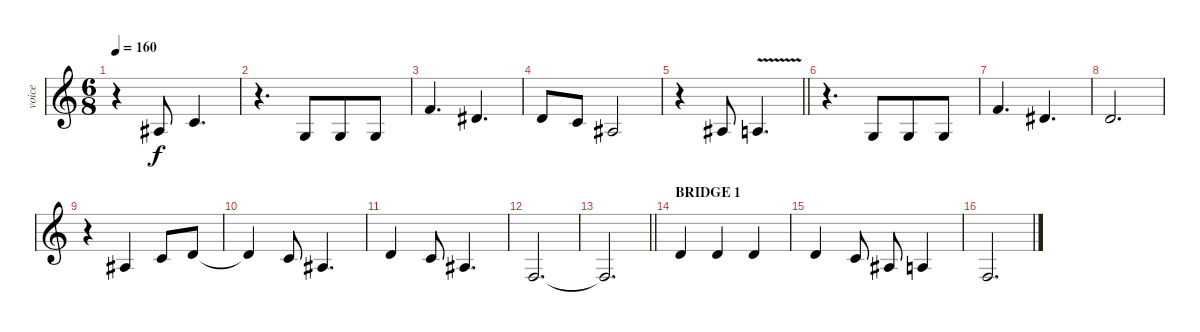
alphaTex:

\track ("voice" "voice") {instrument altosax}
\staff {score}
\tuning (E4 B3 G3 D3 A2 E2) {hide}
\ts (6 8)
\tempo 160
\clef g2
\ks c
r.4{dy f} 3.3.8 1.2.4{d} |
r.4{d} 0.3.8 0.3.8 0.3.8 |
1.1.4{d} 4.2.4{d} |
3.2.8 1.2.8 3.3.2 |
\barLineRight lightlight
r.4 3.3.8 2.3{v}.4{d} |
r.4{d} 0.3.8 0.3.8 0.3.8 |
1.1.4{d} 4.2.4{d} |
3.2.2{d} |
r.4 3.3.4 1.2.8 3.2.8 |
3.2{t}.4 1.2.8 3.3.4{d} |
3.2.4 1.2.8 3.3.4{d} |
3.4.2{d} |
\barLineRight lightlight
3.4{t}.2{d} |
\section ("" "BRIDGE 1")
3.2.4 3.2.4 3.2.4 |
3.2.4 1.2.8 3.3.8 2.3.4 |
3.4.2{d}
